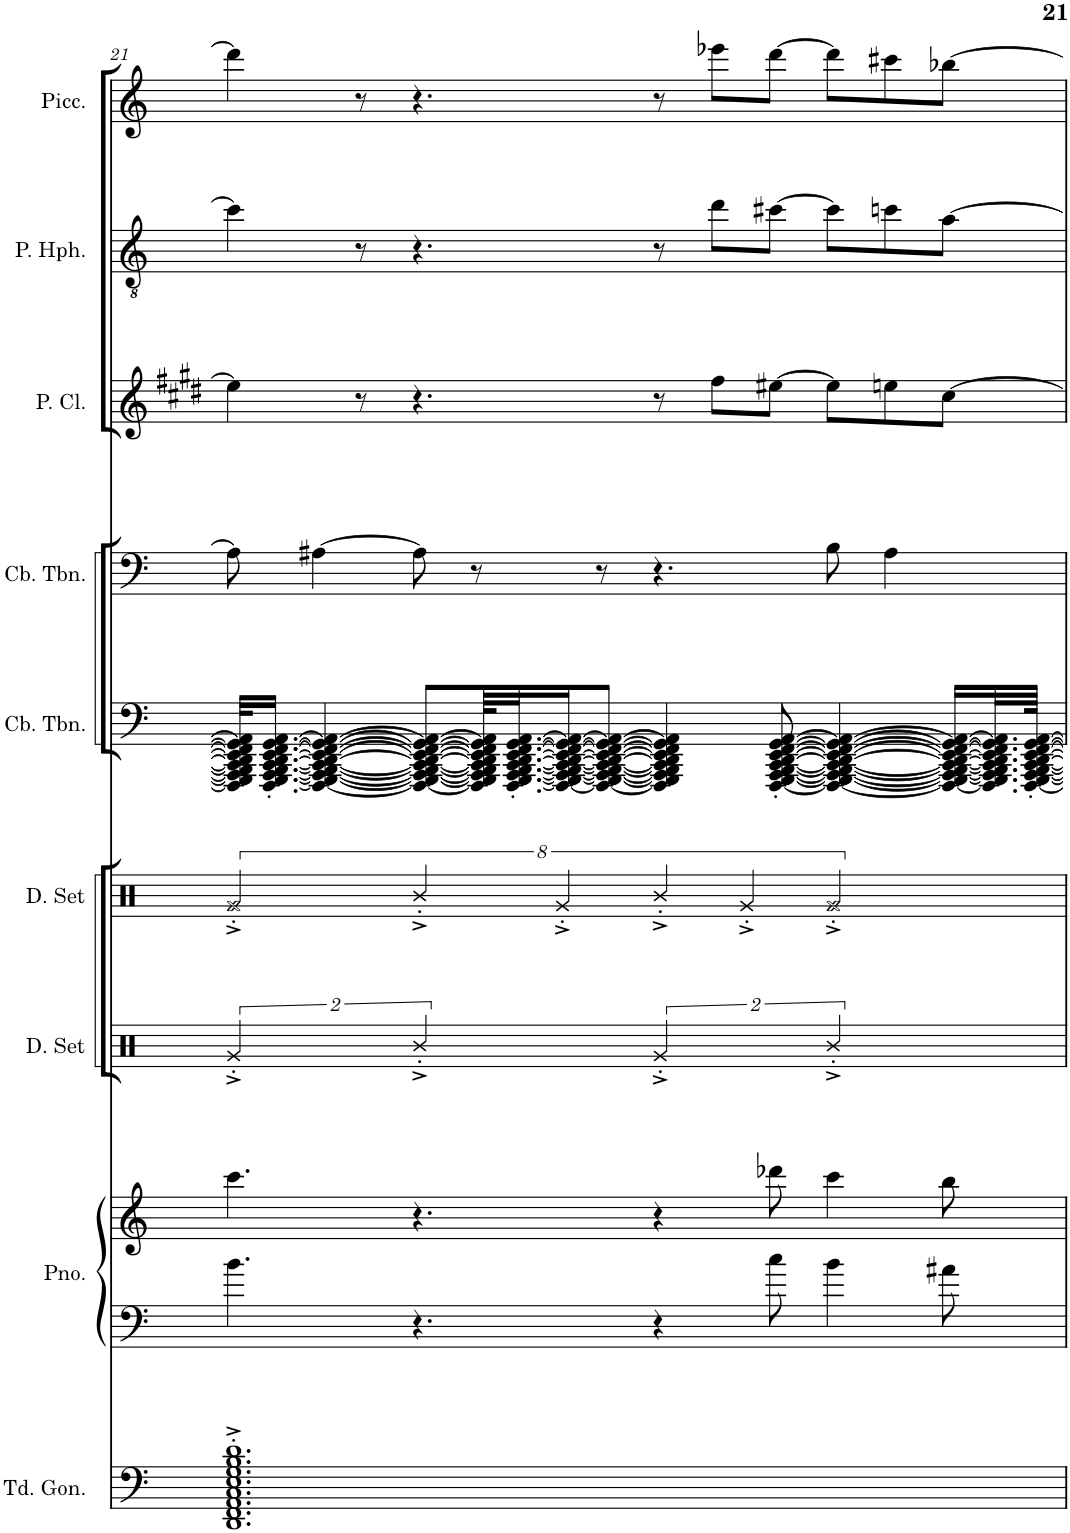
**kern	**kern	**kern	**kern	**kern	**kern	**kern	**kern	**kern	**kern
*part9	*part8	*part8	*part7	*part6	*part5	*part4	*part3	*part2	*part1
*staff10	*staff9	*staff8	*staff7	*staff6	*staff5	*staff4	*staff3	*staff2	*staff1
*I"Tuned Gongs	*I"Piano	*	*I"Drumset	*I"Drumset	*I"Contrabass Trombone	*I"Contrabass Trombone	*I"Piccolo Clarinet	*I"Piccolo Heckelphone	*I"Piccolo
*I'Td. Gon.	*I'Pno.	*	*I'D. Set	*I'D. Set	*I'Cb. Tbn.	*I'Cb. Tbn.	*I'P. Cl.	*I'P. Hph.	*I'Picc.
!!LO:PB:g=z
*clefF4	*clefF4	*clefG2	*clefX	*clefX	*clefF4	*clefF4	*clefG2	*clefGv2	*clefG2
*	*	*	*	*	*	*	*Trd-5c-8	*	*Trd-7c-12
*k[]	*k[]	*k[]	*k[]	*k[]	*k[]	*k[]	*k[f#c#g#d#]	*k[]	*k[]
*M12/8	*M12/8	*M12/8	*M12/8	*M12/8	*M12/8	*M12/8	*M12/8	*M12/8	*M12/8
=21	=21	=21	=21	=21	=21	=21	=21	=21	=21
1.DD'^ 1.FF'^ 1.AA'^ 1.C'^ 1.E'^ 1.G'^ 1.B'^ 1.d'^	4.b\	4.ccc\	8%3Rg'^/	8%3Rg'^/	32FFF/] 32GGG/] 32AAA/] 32BBB/] 32CC/] 32DD/] 32EE/] 32FF/] 32GG/] 32AA/]KLL	8A\]	4ee#\]	4cc#\]	4ddd\]
.	.	.	.	.	[16.FFF/' [16.GGG/' [16.AAA/' [16.BBB/' [16.CC/' [16.DD/' [16.EE/' [16.FF/' [16.GG/' [16.AA/'JJ	.	.	.	.
.	.	.	.	.	4FFF/_ 4GGG/_ 4AAA/_ 4BBB/_ 4CC/_ 4DD/_ 4EE/_ 4FF/_ 4GG/_ 4AA/_	[4A#X\	.	.	.
.	.	.	.	.	.	.	8r	8r	8r
.	4.r	4.r	8%3R'^/	16%3R'^/	8FFF/_ 8GGG/_ 8AAA/_ 8BBB/_ 8CC/_ 8DD/_ 8EE/_ 8FF/_ 8GG/_ 8AA/_L	8A#\]	4.r	4.r	4.r
.	.	.	.	.	64FFF/] 64GGG/] 64AAA/] 64BBB/] 64CC/] 64DD/] 64EE/] 64FF/] 64GG/] 64AA/]KLL	8r	.	.	.
.	.	.	.	.	[32.FFF/' [32.GGG/' [32.AAA/' [32.BBB/' [32.CC/' [32.DD/' [32.EE/' [32.FF/' [32.GG/' [32.AA/'J	.	.	.	.
.	.	.	.	16%3Rg'^/	16FFF/_ 16GGG/_ 16AAA/_ 16BBB/_ 16CC/_ 16DD/_ 16EE/_ 16FF/_ 16GG/_ 16AA/_J	.	.	.	.
.	.	.	.	.	8FFF/_ 8GGG/_ 8AAA/_ 8BBB/_ 8CC/_ 8DD/_ 8EE/_ 8FF/_ 8GG/_ 8AA/_J	8r	.	.	.
.	4r	4r	8%3Rg'^/	16%3R'^/	4FFF/] 4GGG/] 4AAA/] 4BBB/] 4CC/] 4DD/] 4EE/] 4FF/] 4GG/] 4AA/]	4.r	8r	8r	8r
.	.	.	.	.	.	.	8ff#\L	8dd\L	8eee-X\L
.	.	.	.	16%3Rg'^/	.	.	.	.	.
.	8cc\	8ddd-X\	.	.	[8FFF/' [8GGG/' [8AAA/' [8BBB/' [8CC/' [8DD/' [8EE/' [8FF/' [8GG/' [8AA/'	.	[8ee#X\J	[8cc#X\J	[8ddd\J
.	4b\	4ccc\	8%3R'^/	8%3Rg'^/	4FFF/_ 4GGG/_ 4AAA/_ 4BBB/_ 4CC/_ 4DD/_ 4EE/_ 4FF/_ 4GG/_ 4AA/_	8B\	8ee#\L]	8cc#\L]	8ddd\L]
.	.	.	.	.	.	4A#\	8een\	8ccn\	8ccc#X\
.	8a#X\	8bb\	.	.	16FFF/_ 16GGG/_ 16AAA/_ 16BBB/_ 16CC/_ 16DD/_ 16EE/_ 16FF/_ 16GG/_ 16AA/_LL	.	[8cc#\J	[8a\J	[8bb-X\J
.	.	.	.	.	32.FFF/] 32.GGG/] 32.AAA/] 32.BBB/] 32.CC/] 32.DD/] 32.EE/] 32.FF/] 32.GG/] 32.AA/]L	.	.	.	.
.	.	.	.	.	[64FFF/' [64GGG/' [64AAA/' [64BBB/' [64CC/' [64DD/' [64EE/' [64FF/' [64GG/' [64AA/'JJJk	.	.	.	.
=	=	=	=	=	=	=	=	=	=
*-	*-	*-	*-	*-	*-	*-	*-	*-	*-
